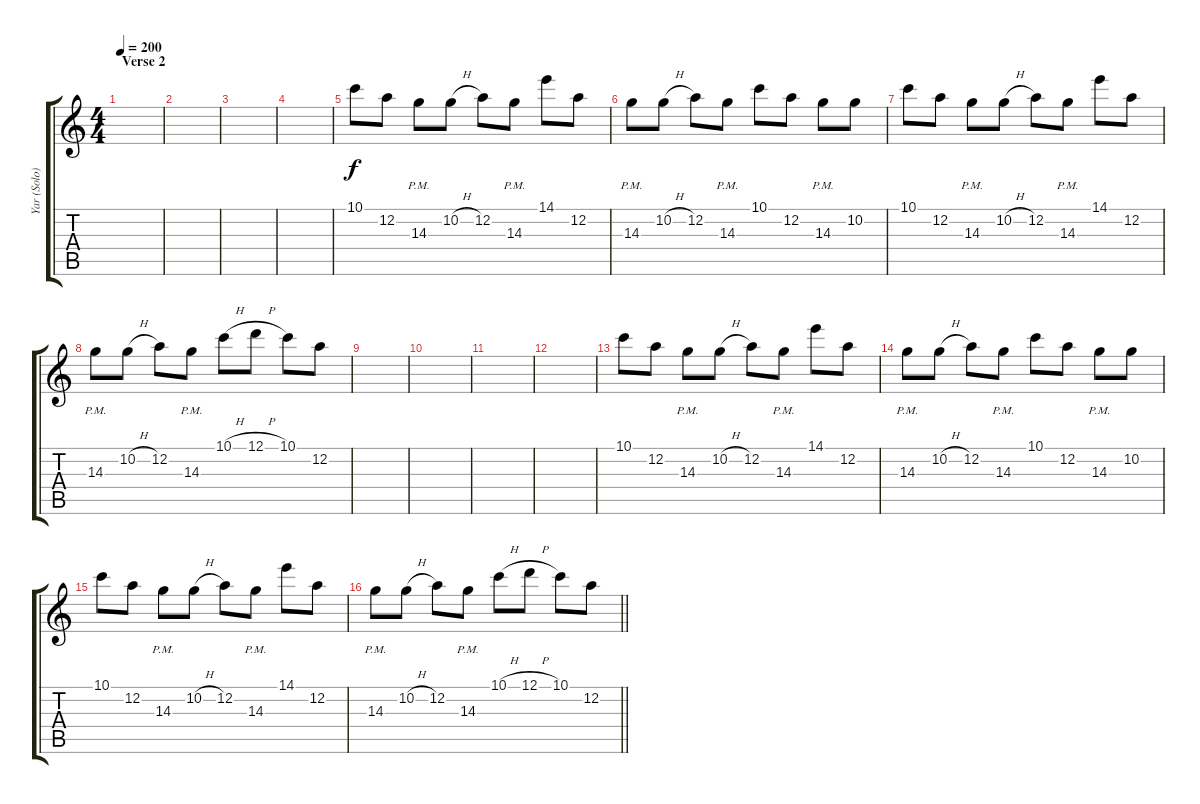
\track ("Yar (Solo)" "Yar (Solo)") {instrument distortionguitar}
\staff {score tabs}
\tuning (D4 A3 F3 C3 G2 C2) {hide}
\ts (4 4)
\section ("" "Verse 2")
\tempo 200
\clef g2
\ks c
|
|
|
|
10.1.8 12.2.8 14.3{pm}.8 10.2{h}.8 12.2.8 14.3{pm}.8 14.1.8 12.2.8 |
14.3{pm}.8 10.2{h}.8 12.2.8 14.3{pm}.8 10.1.8 12.2.8 14.3{pm}.8 10.2.8 |
10.1.8 12.2.8 14.3{pm}.8 10.2{h}.8 12.2.8 14.3{pm}.8 14.1.8 12.2.8 |
14.3{pm}.8 10.2{h}.8 12.2.8 14.3{pm}.8 10.1{h}.8 12.1{h}.8 10.1.8 12.2.8 |
|
|
|
|
10.1.8 12.2.8 14.3{pm}.8 10.2{h}.8 12.2.8 14.3{pm}.8 14.1.8 12.2.8 |
14.3{pm}.8 10.2{h}.8 12.2.8 14.3{pm}.8 10.1.8 12.2.8 14.3{pm}.8 10.2.8 |
10.1.8 12.2.8 14.3{pm}.8 10.2{h}.8 12.2.8 14.3{pm}.8 14.1.8 12.2.8 |
\barLineRight lightlight
14.3{pm}.8 10.2{h}.8 12.2.8 14.3{pm}.8 10.1{h}.8 12.1{h}.8 10.1.8 12.2.8
